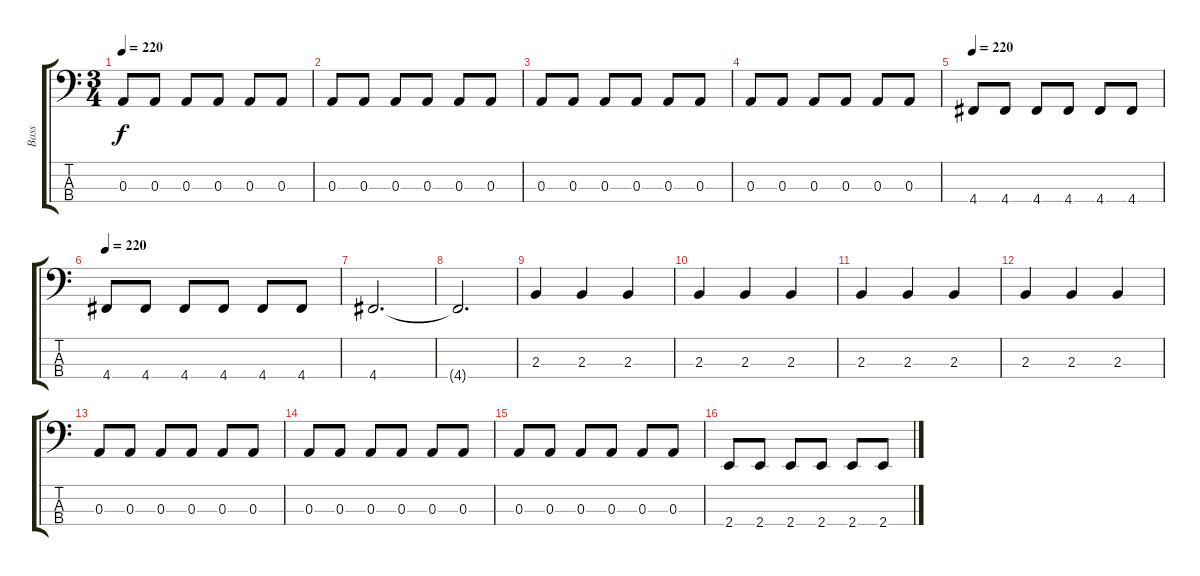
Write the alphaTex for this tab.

\track ("Bass" "Bass") {instrument electricbasspick}
\staff {score tabs}
\tuning (G2 D2 A1 D1) {hide}
\ts (3 4)
\tempo 220
\clef f4
\ks c
0.3.8{dy f} 0.3.8 0.3.8 0.3.8 0.3.8 0.3.8 |
0.3.8 0.3.8 0.3.8 0.3.8 0.3.8 0.3.8 |
0.3.8 0.3.8 0.3.8 0.3.8 0.3.8 0.3.8 |
0.3.8 0.3.8 0.3.8 0.3.8 0.3.8 0.3.8 |
\tempo 220
4.4.8 4.4.8 4.4.8 4.4.8 4.4.8 4.4.8 |
\tempo 220
4.4.8 4.4.8 4.4.8 4.4.8 4.4.8 4.4.8 |
4.4.2{d} |
4.4{t}.2{d} |
2.3.4 2.3.4 2.3.4 |
2.3.4 2.3.4 2.3.4 |
2.3.4 2.3.4 2.3.4 |
2.3.4 2.3.4 2.3.4 |
0.3.8 0.3.8 0.3.8 0.3.8 0.3.8 0.3.8 |
0.3.8 0.3.8 0.3.8 0.3.8 0.3.8 0.3.8 |
0.3.8 0.3.8 0.3.8 0.3.8 0.3.8 0.3.8 |
2.4.8 2.4.8 2.4.8 2.4.8 2.4.8 2.4.8
